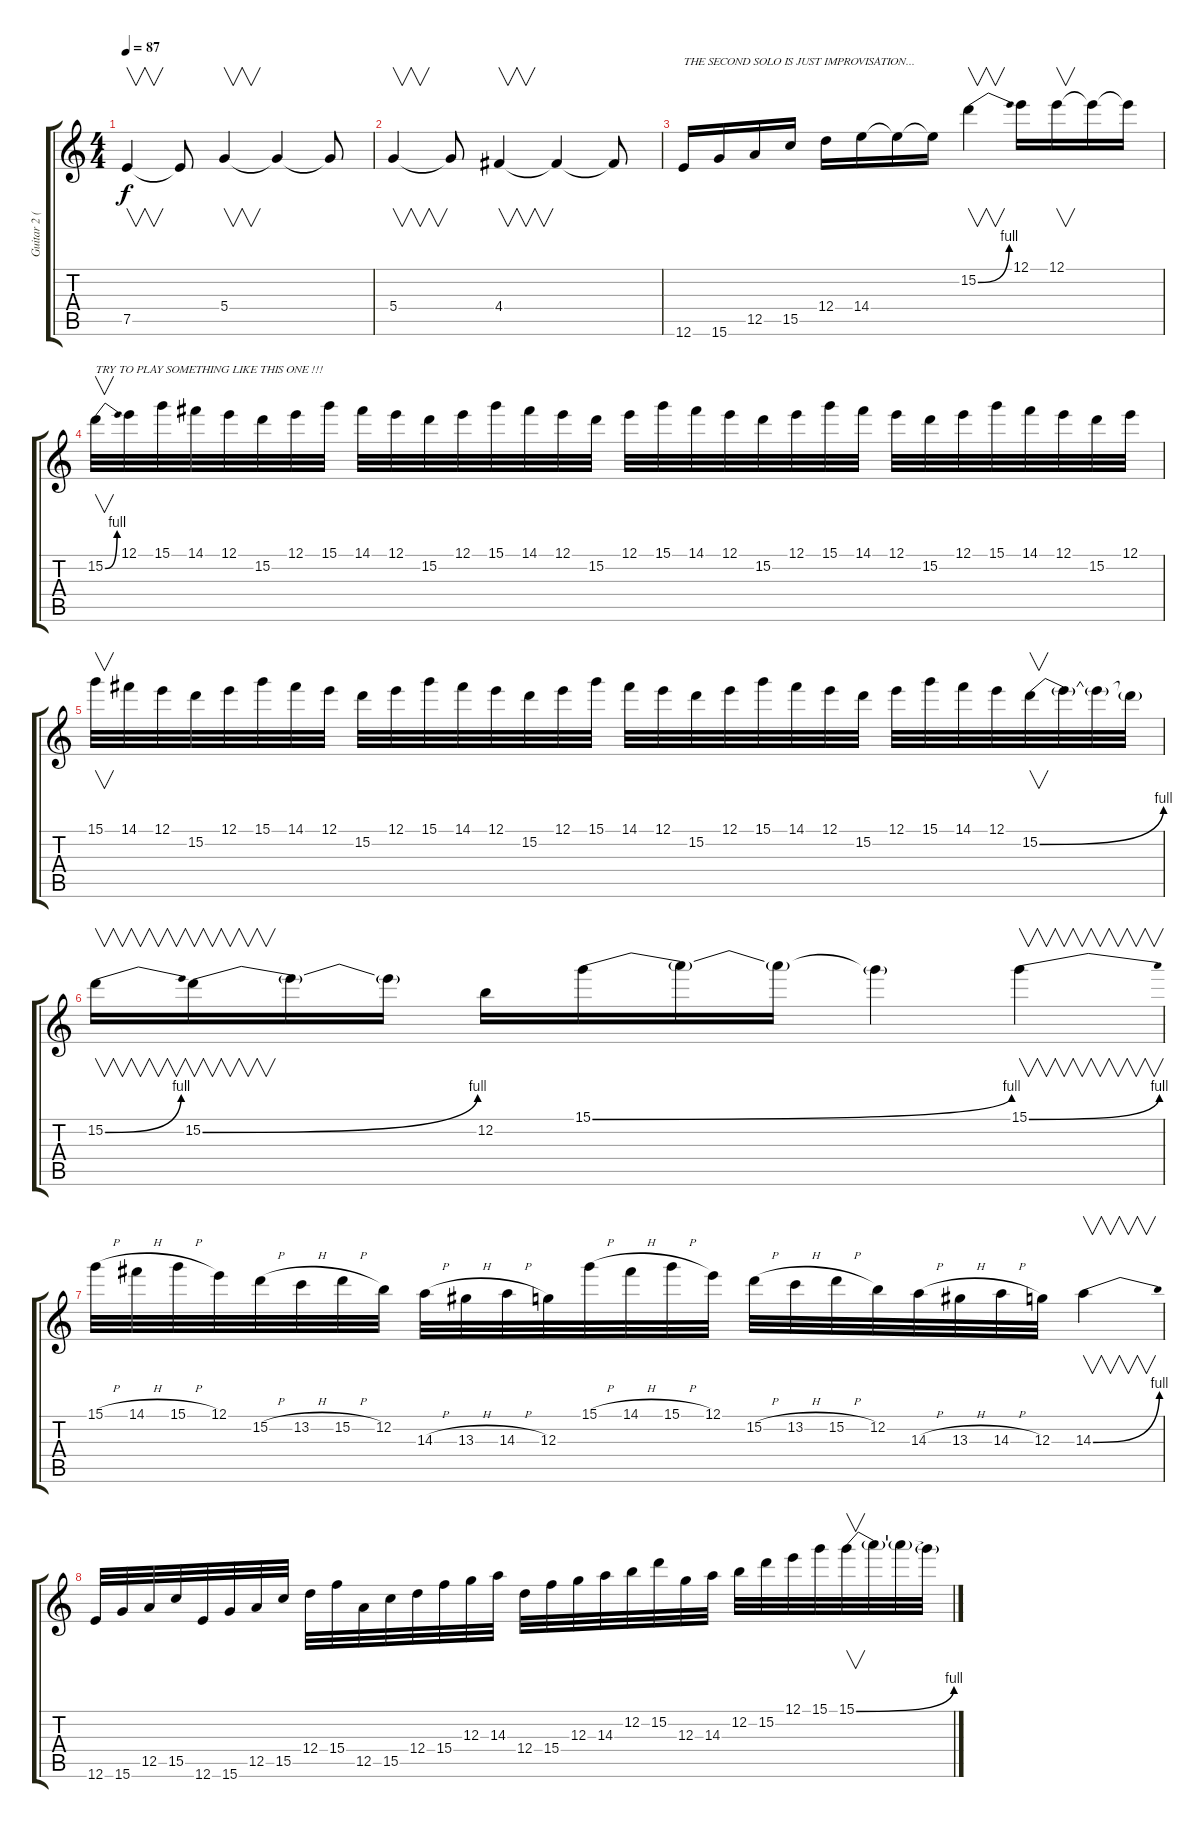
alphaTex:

\track ("Guitar 2 (distortion)" "Guitar 2 (") {instrument distortionguitar}
\staff {score tabs}
\tuning (E4 B3 G3 D3 A2 E2) {hide}
\ts (4 4)
\tempo 87
\clef g2
\ks c
7.5.4{v dy f} 7.5{t}.8 5.4.4{v} 5.4{t}.4 5.4{t}.8 |
5.4.4{v} 5.4{t}.8 4.4.4{v} 4.4{t}.4 4.4{t}.8 |
12.6.16{txt "THE SECOND SOLO IS JUST IMPROVISATION..."} 15.6.16 12.5.16 15.5.16 12.4.16 14.4.16 14.4{t}.16 14.4{t}.16 15.2{be (bend 0 0 60 4)}.4{v} 12.1.16 12.1.16{v} 12.1{t}.16 12.1{t}.16 |
15.2{be (bend 0 0 60 4)}.32{v txt "TRY TO PLAY SOMETHING LIKE THIS ONE !!!"} 12.1.32 15.1.32 14.1.32 12.1.32 15.2.32 12.1.32 15.1.32 14.1.32 12.1.32 15.2.32 12.1.32 15.1.32 14.1.32 12.1.32 15.2.32 12.1.32 15.1.32 14.1.32 12.1.32 15.2.32 12.1.32 15.1.32 14.1.32 12.1.32 15.2.32 12.1.32 15.1.32 14.1.32 12.1.32 15.2.32 12.1.32 |
15.1.32{v} 14.1.32 12.1.32 15.2.32 12.1.32 15.1.32 14.1.32 12.1.32 15.2.32 12.1.32 15.1.32 14.1.32 12.1.32 15.2.32 12.1.32 15.1.32 14.1.32 12.1.32 15.2.32 12.1.32 15.1.32 14.1.32 12.1.32 15.2.32 12.1.32 15.1.32 14.1.32 12.1.32 15.2{be (bend 0 0 60 4)}.32{v} 15.2{t}.32 15.2{t}.32 15.2{t}.32 |
15.2{be (bend 0 0 60 4)}.16{v} 15.2{be (bend 0 0 60 4)}.16{v} 15.2{t}.16 15.2{t}.16 12.2.16 15.1{be (bend 0 0 60 4)}.16 15.1{t}.16 15.1{t}.16 15.1{t}.4 15.1{be (bend 0 0 60 4)}.4{v} |
15.1{h}.32 14.1{h}.32 15.1{h}.32 12.1.32 15.2{h}.32 13.2{h}.32 15.2{h}.32 12.2.32 14.3{h}.32 13.3{h}.32 14.3{h}.32 12.3.32 15.1{h}.32 14.1{h}.32 15.1{h}.32 12.1.32 15.2{h}.32 13.2{h}.32 15.2{h}.32 12.2.32 14.3{h}.32 13.3{h}.32 14.3{h}.32 12.3.32 14.3{be (bend 0 0 60 4)}.4{v} |
12.6.32 15.6.32 12.5.32 15.5.32 12.6.32 15.6.32 12.5.32 15.5.32 12.4.32 15.4.32 12.5.32 15.5.32 12.4.32 15.4.32 12.3.32 14.3.32 12.4.32 15.4.32 12.3.32 14.3.32 12.2.32 15.2.32 12.3.32 14.3.32 12.2.32 15.2.32 12.1.32 15.1.32 15.1{be (bend 0 0 60 4)}.32{v} 15.1{t}.32 15.1{t}.32 15.1{t}.32
